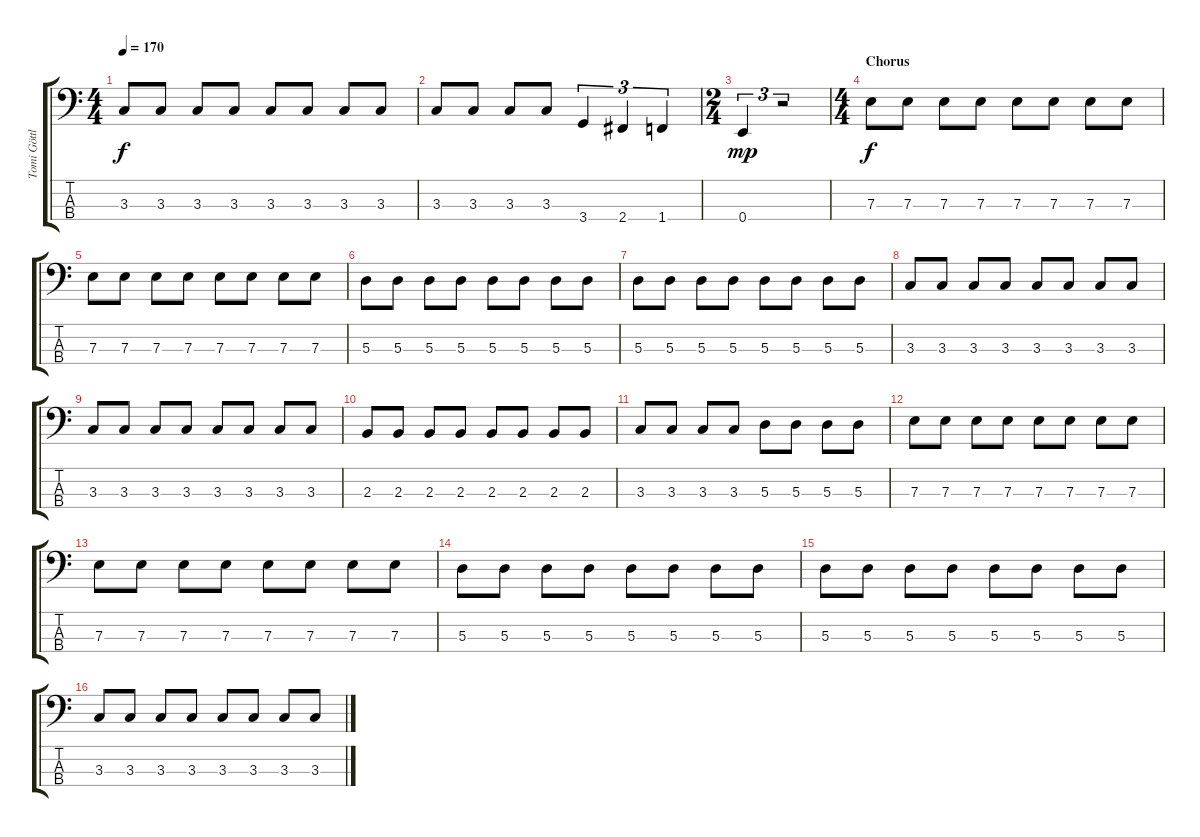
\track ("Tomi Göttlich" "Tomi Göttl") {instrument electricbassfinger}
\staff {score tabs}
\tuning (G2 D2 A1 E1) {hide}
\ts (4 4)
\tempo 170
\clef f4
\ks c
3.3.8{dy f} 3.3.8 3.3.8 3.3.8 3.3.8 3.3.8 3.3.8 3.3.8 |
3.3.8 3.3.8 3.3.8 3.3.8 3.4.4{tu (3 2)} 2.4.4{tu (3 2)} 1.4.4{tu (3 2)} |
\ts (2 4)
0.4.4{tu (3 2) dy mp} r.2{tu (3 2)} |
\ts (4 4)
\section ("" "Chorus")
7.3.8{dy f instrument electricbassfinger} 7.3.8 7.3.8 7.3.8 7.3.8 7.3.8 7.3.8 7.3.8 |
7.3.8 7.3.8 7.3.8 7.3.8 7.3.8 7.3.8 7.3.8 7.3.8 |
5.3.8 5.3.8 5.3.8 5.3.8 5.3.8 5.3.8 5.3.8 5.3.8 |
5.3.8 5.3.8 5.3.8 5.3.8 5.3.8 5.3.8 5.3.8 5.3.8 |
3.3.8 3.3.8 3.3.8 3.3.8 3.3.8 3.3.8 3.3.8 3.3.8 |
3.3.8 3.3.8 3.3.8 3.3.8 3.3.8 3.3.8 3.3.8 3.3.8 |
2.3.8 2.3.8 2.3.8 2.3.8 2.3.8 2.3.8 2.3.8 2.3.8 |
3.3.8 3.3.8 3.3.8 3.3.8 5.3.8 5.3.8 5.3.8 5.3.8 |
7.3.8 7.3.8 7.3.8 7.3.8 7.3.8 7.3.8 7.3.8 7.3.8 |
7.3.8 7.3.8 7.3.8 7.3.8 7.3.8 7.3.8 7.3.8 7.3.8 |
5.3.8 5.3.8 5.3.8 5.3.8 5.3.8 5.3.8 5.3.8 5.3.8 |
5.3.8 5.3.8 5.3.8 5.3.8 5.3.8 5.3.8 5.3.8 5.3.8 |
3.3.8 3.3.8 3.3.8 3.3.8 3.3.8 3.3.8 3.3.8 3.3.8
